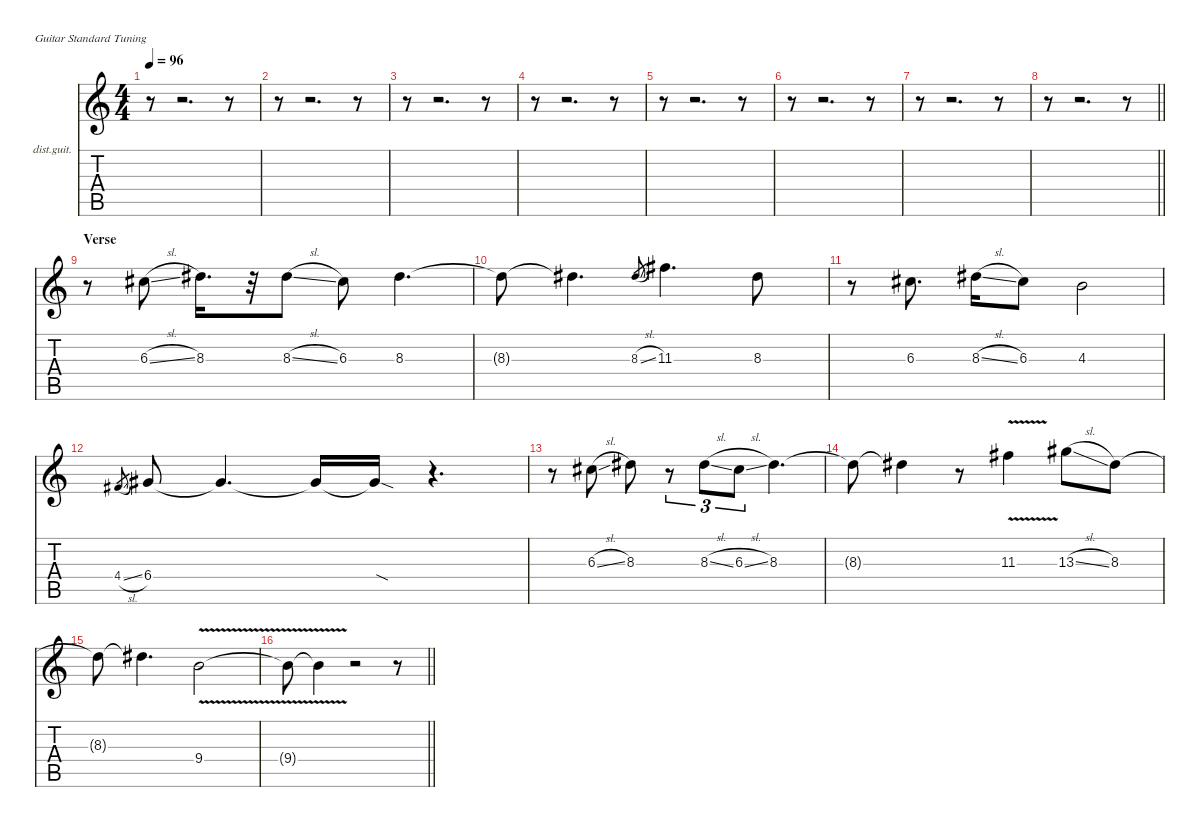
\defaultSystemsLayout 4
\hideDynamics
\bracketExtendMode nobrackets
\firstSystemTrackNameOrientation horizontal
\otherSystemsTrackNameOrientation horizontal
\track ("Guitar (lead delay)" "dist.guit.") {instrument distortionguitar}
\staff {score tabs}
\tuning (E4 B3 G3 D3 A2 E2)
\ts (4 4)
\tempo 96
\clef g2
\ks c
r.8{dy f beam Down} r.2{d beam Down} r.8{beam Down} |
r.8{beam Down} r.2{d beam Down} r.8{beam Down} |
r.8{beam Down} r.2{d beam Down} r.8{beam Down} |
r.8{beam Down} r.2{d beam Down} r.8{beam Down} |
r.8{beam Down} r.2{d beam Down} r.8{beam Down} |
r.8{beam Down} r.2{d beam Down} r.8{beam Down} |
r.8{beam Down} r.2{d beam Down} r.8{beam Down} |
\barLineRight lightlight
r.8{beam Down} r.2{d beam Down} r.8{beam Down} |
\section ("" "Verse")
r.8{beam Down} 6.3{sl acc #}.8{beam Down} 8.3{acc #}.16{d beam Down} r.32{beam Down} 8.3{sl acc #}.8{beam Down} 6.3{acc #}.8{beam Down} 8.3{acc #}.4{d beam Down} |
8.3{t acc #}.8{beam Down} 8.3{t acc #}.4{d beam Down} 8.3{sl acc #}.8{gr dy mf beam Up} 11.3{acc #}.4{d dy f beam Down} 8.3{acc #}.8{beam Down} |
r.8{beam Down} 6.3{acc #}.8{d beam Down} 8.3{sl acc #}.16{beam Down} 6.3{acc #}.8{beam Down} 4.3.2{beam Down} |
4.4{sl acc #}.8{gr dy mf beam Up} 6.4{acc #}.8{beam Up} 6.4{t acc #}.4{d dy f beam Up} 6.4{t acc #}.16{beam Up} 6.4{sod t acc #}.16{beam Up} r.4{d beam Up} |
r.8{beam Down} 6.3{sl acc #}.8{beam Down} 8.3{acc #}.8{beam Down} r.8{tu (3 2) beam Down} 8.3{sl acc #}.8{tu (3 2) beam Down} 6.3{sl acc #}.8{tu (3 2) beam Down} 8.3{acc #}.4{d beam Down} |
8.3{t acc #}.8{beam Down} 8.3{t acc #}.4{beam Down} r.8{beam Down} 11.3{v acc #}.4{beam Down} 13.3{sl acc #}.8{beam Down} 8.3{acc #}.8{beam Down} |
8.3{t acc #}.8{beam Down} 8.3{t acc #}.4{d beam Down} 9.4{v}.2{dy mf beam Down} |
\barLineRight lightlight
9.4{v t}.8{dy f beam Down} 9.4{v t}.4{beam Down} r.2{beam Down} r.8{beam Down}
